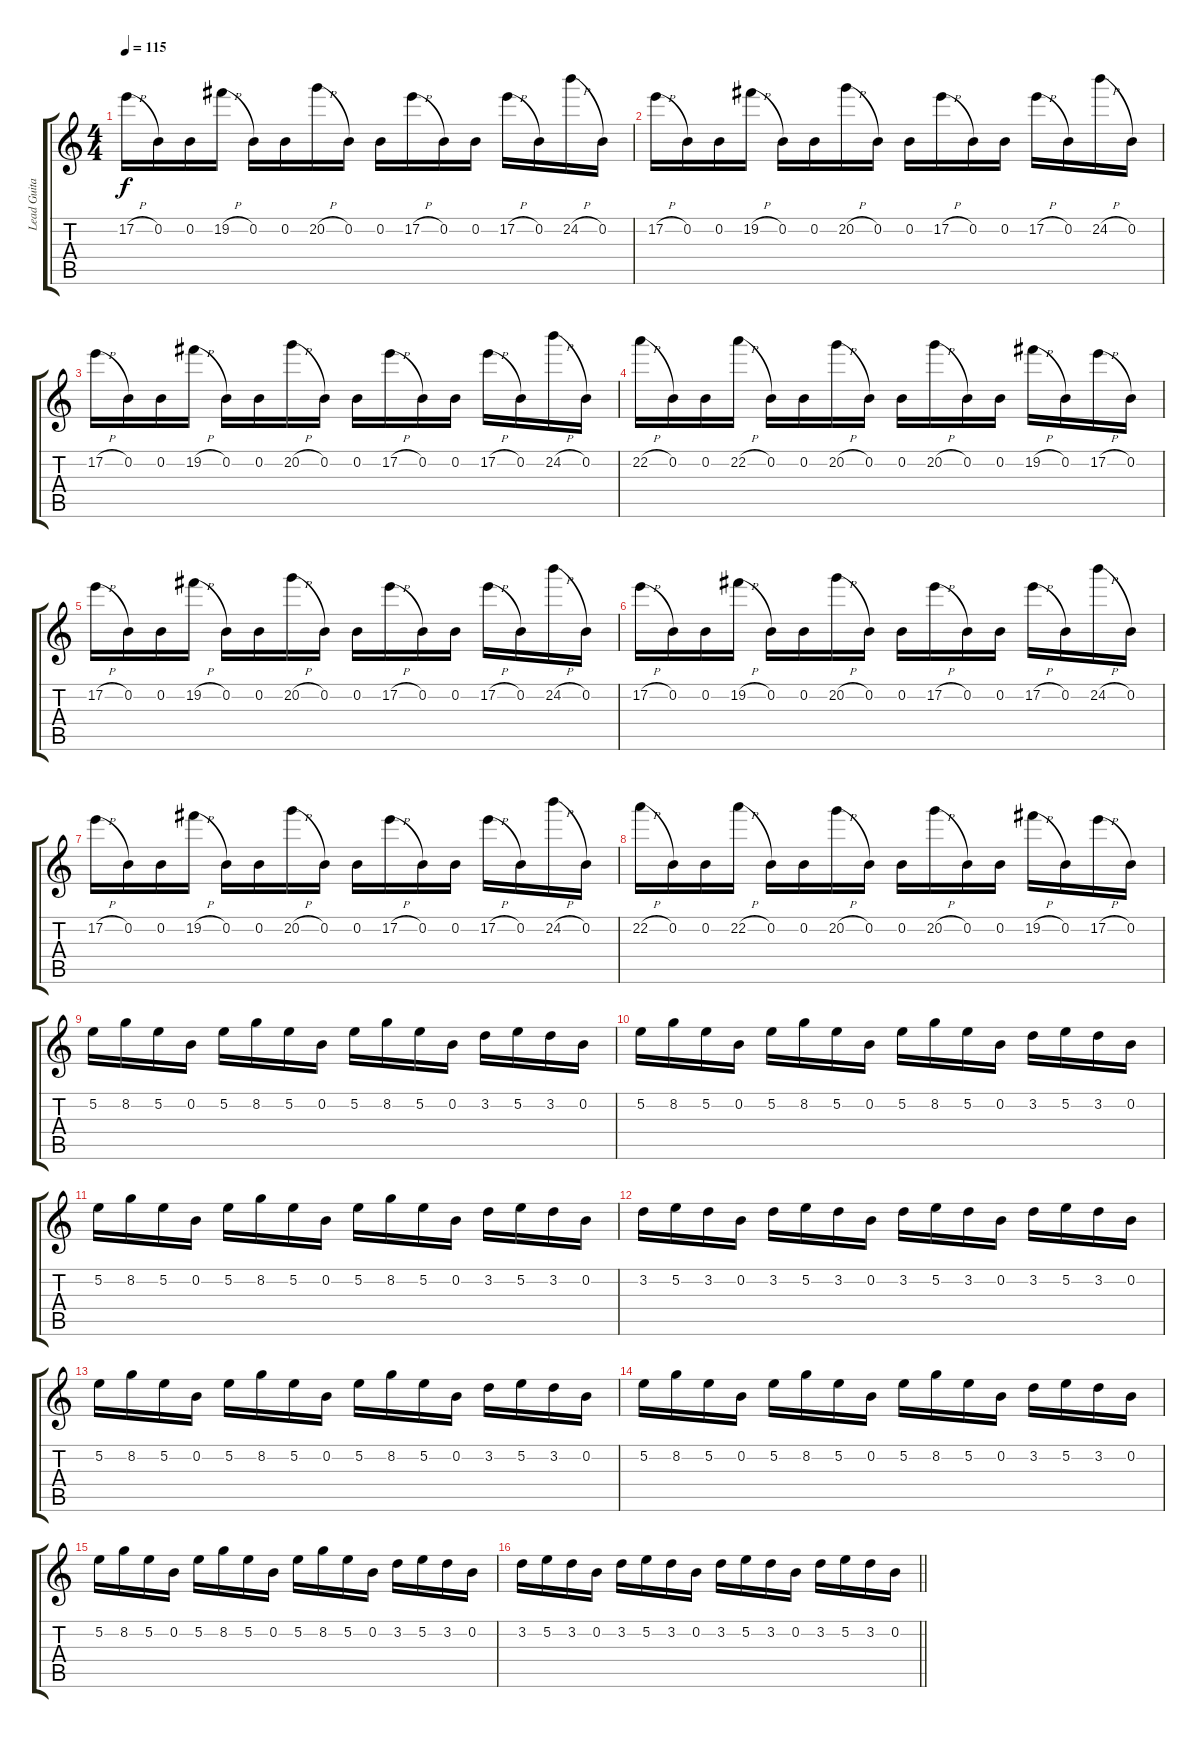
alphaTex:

\track ("Lead Guitar" "Lead Guita") {instrument distortionguitar}
\staff {score tabs}
\tuning (E4 B3 G3 D3 A2 D2) {hide}
\ts (4 4)
\tempo 115
\clef g2
\ks c
17.2{h}.16{dy f} 0.2.16 0.2.16 19.2{h}.16 0.2.16 0.2.16 20.2{h}.16 0.2.16 0.2.16 17.2{h}.16 0.2.16 0.2.16 17.2{h}.16 0.2.16 24.2{h}.16 0.2.16 |
17.2{h}.16 0.2.16 0.2.16 19.2{h}.16 0.2.16 0.2.16 20.2{h}.16 0.2.16 0.2.16 17.2{h}.16 0.2.16 0.2.16 17.2{h}.16 0.2.16 24.2{h}.16 0.2.16 |
17.2{h}.16 0.2.16 0.2.16 19.2{h}.16 0.2.16 0.2.16 20.2{h}.16 0.2.16 0.2.16 17.2{h}.16 0.2.16 0.2.16 17.2{h}.16 0.2.16 24.2{h}.16 0.2.16 |
22.2{h}.16 0.2.16 0.2.16 22.2{h}.16 0.2.16 0.2.16 20.2{h}.16 0.2.16 0.2.16 20.2{h}.16 0.2.16 0.2.16 19.2{h}.16 0.2.16 17.2{h}.16 0.2.16 |
17.2{h}.16 0.2.16 0.2.16 19.2{h}.16 0.2.16 0.2.16 20.2{h}.16 0.2.16 0.2.16 17.2{h}.16 0.2.16 0.2.16 17.2{h}.16 0.2.16 24.2{h}.16 0.2.16 |
17.2{h}.16 0.2.16 0.2.16 19.2{h}.16 0.2.16 0.2.16 20.2{h}.16 0.2.16 0.2.16 17.2{h}.16 0.2.16 0.2.16 17.2{h}.16 0.2.16 24.2{h}.16 0.2.16 |
17.2{h}.16 0.2.16 0.2.16 19.2{h}.16 0.2.16 0.2.16 20.2{h}.16 0.2.16 0.2.16 17.2{h}.16 0.2.16 0.2.16 17.2{h}.16 0.2.16 24.2{h}.16 0.2.16 |
22.2{h}.16 0.2.16 0.2.16 22.2{h}.16 0.2.16 0.2.16 20.2{h}.16 0.2.16 0.2.16 20.2{h}.16 0.2.16 0.2.16 19.2{h}.16 0.2.16 17.2{h}.16 0.2.16 |
5.2.16 8.2.16 5.2.16 0.2.16 5.2.16 8.2.16 5.2.16 0.2.16 5.2.16 8.2.16 5.2.16 0.2.16 3.2.16 5.2.16 3.2.16 0.2.16 |
5.2.16 8.2.16 5.2.16 0.2.16 5.2.16 8.2.16 5.2.16 0.2.16 5.2.16 8.2.16 5.2.16 0.2.16 3.2.16 5.2.16 3.2.16 0.2.16 |
5.2.16 8.2.16 5.2.16 0.2.16 5.2.16 8.2.16 5.2.16 0.2.16 5.2.16 8.2.16 5.2.16 0.2.16 3.2.16 5.2.16 3.2.16 0.2.16 |
3.2.16 5.2.16 3.2.16 0.2.16 3.2.16 5.2.16 3.2.16 0.2.16 3.2.16 5.2.16 3.2.16 0.2.16 3.2.16 5.2.16 3.2.16 0.2.16 |
5.2.16 8.2.16 5.2.16 0.2.16 5.2.16 8.2.16 5.2.16 0.2.16 5.2.16 8.2.16 5.2.16 0.2.16 3.2.16 5.2.16 3.2.16 0.2.16 |
5.2.16 8.2.16 5.2.16 0.2.16 5.2.16 8.2.16 5.2.16 0.2.16 5.2.16 8.2.16 5.2.16 0.2.16 3.2.16 5.2.16 3.2.16 0.2.16 |
5.2.16 8.2.16 5.2.16 0.2.16 5.2.16 8.2.16 5.2.16 0.2.16 5.2.16 8.2.16 5.2.16 0.2.16 3.2.16 5.2.16 3.2.16 0.2.16 |
\barLineRight lightlight
3.2.16 5.2.16 3.2.16 0.2.16 3.2.16 5.2.16 3.2.16 0.2.16 3.2.16 5.2.16 3.2.16 0.2.16 3.2.16 5.2.16 3.2.16 0.2.16
